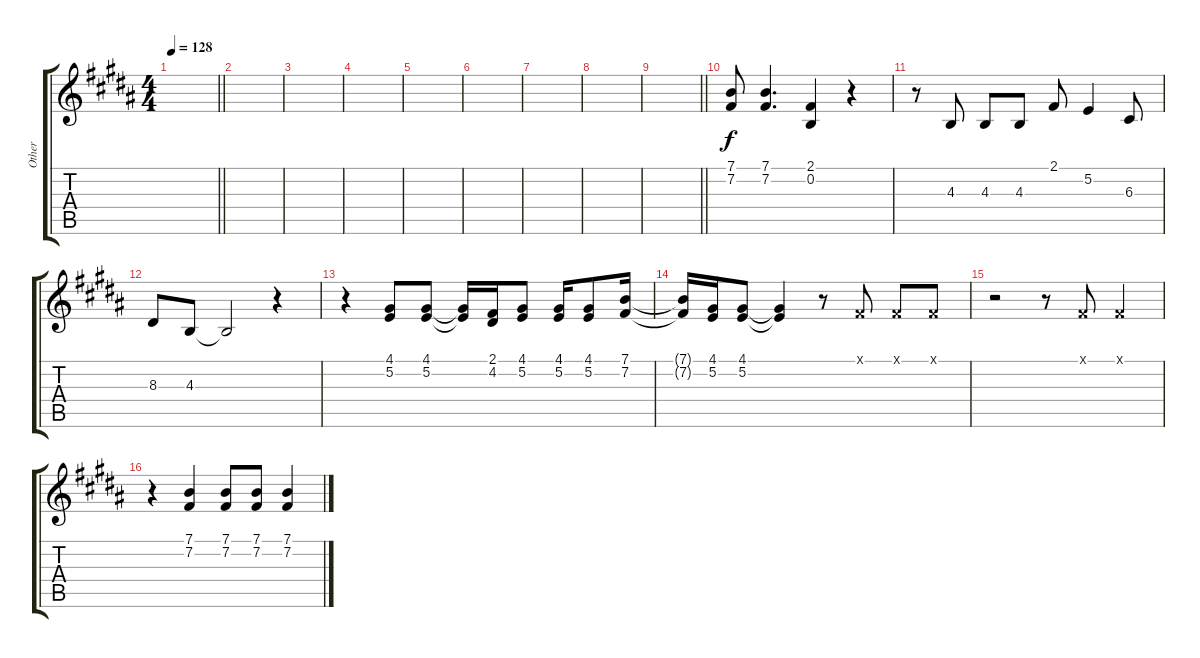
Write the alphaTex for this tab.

\track ("Other" "Other") {instrument lead1square}
\staff {score tabs}
\tuning (E4 B3 G3 D3 A2 E2) {hide}
\ts (4 4)
\tempo 128
\clef g2
\barLineRight lightlight
\ks b
|
|
|
|
|
|
|
|
\barLineRight lightlight
|
(7.1 7.2).8 (7.1 7.2).4{d} (2.1 0.2).4 r.4 |
r.8 4.3.8 4.3.8 4.3.8 2.1.8 5.2.4 6.3.8 |
8.3.8 4.3.8 4.3{t}.2 r.4 |
r.4 (4.1 5.2).8 (4.1 5.2).8 (4.1{t} 5.2{t}).16 (2.1 4.2).16 (4.1 5.2).8 (4.1 5.2).16 (4.1 5.2).8 (7.1 7.2).16 |
(7.1{t} 7.2{t}).16 (4.1 5.2).16 (4.1 5.2).8 (4.1{t} 5.2{t}).4 r.8 2.1{x}.8 2.1{x}.8 2.1{x}.8 |
r.2 r.8 2.1{x}.8 2.1{x}.4 |
r.4 (7.1 7.2).4 (7.1 7.2).8 (7.1 7.2).8 (7.1 7.2).4
